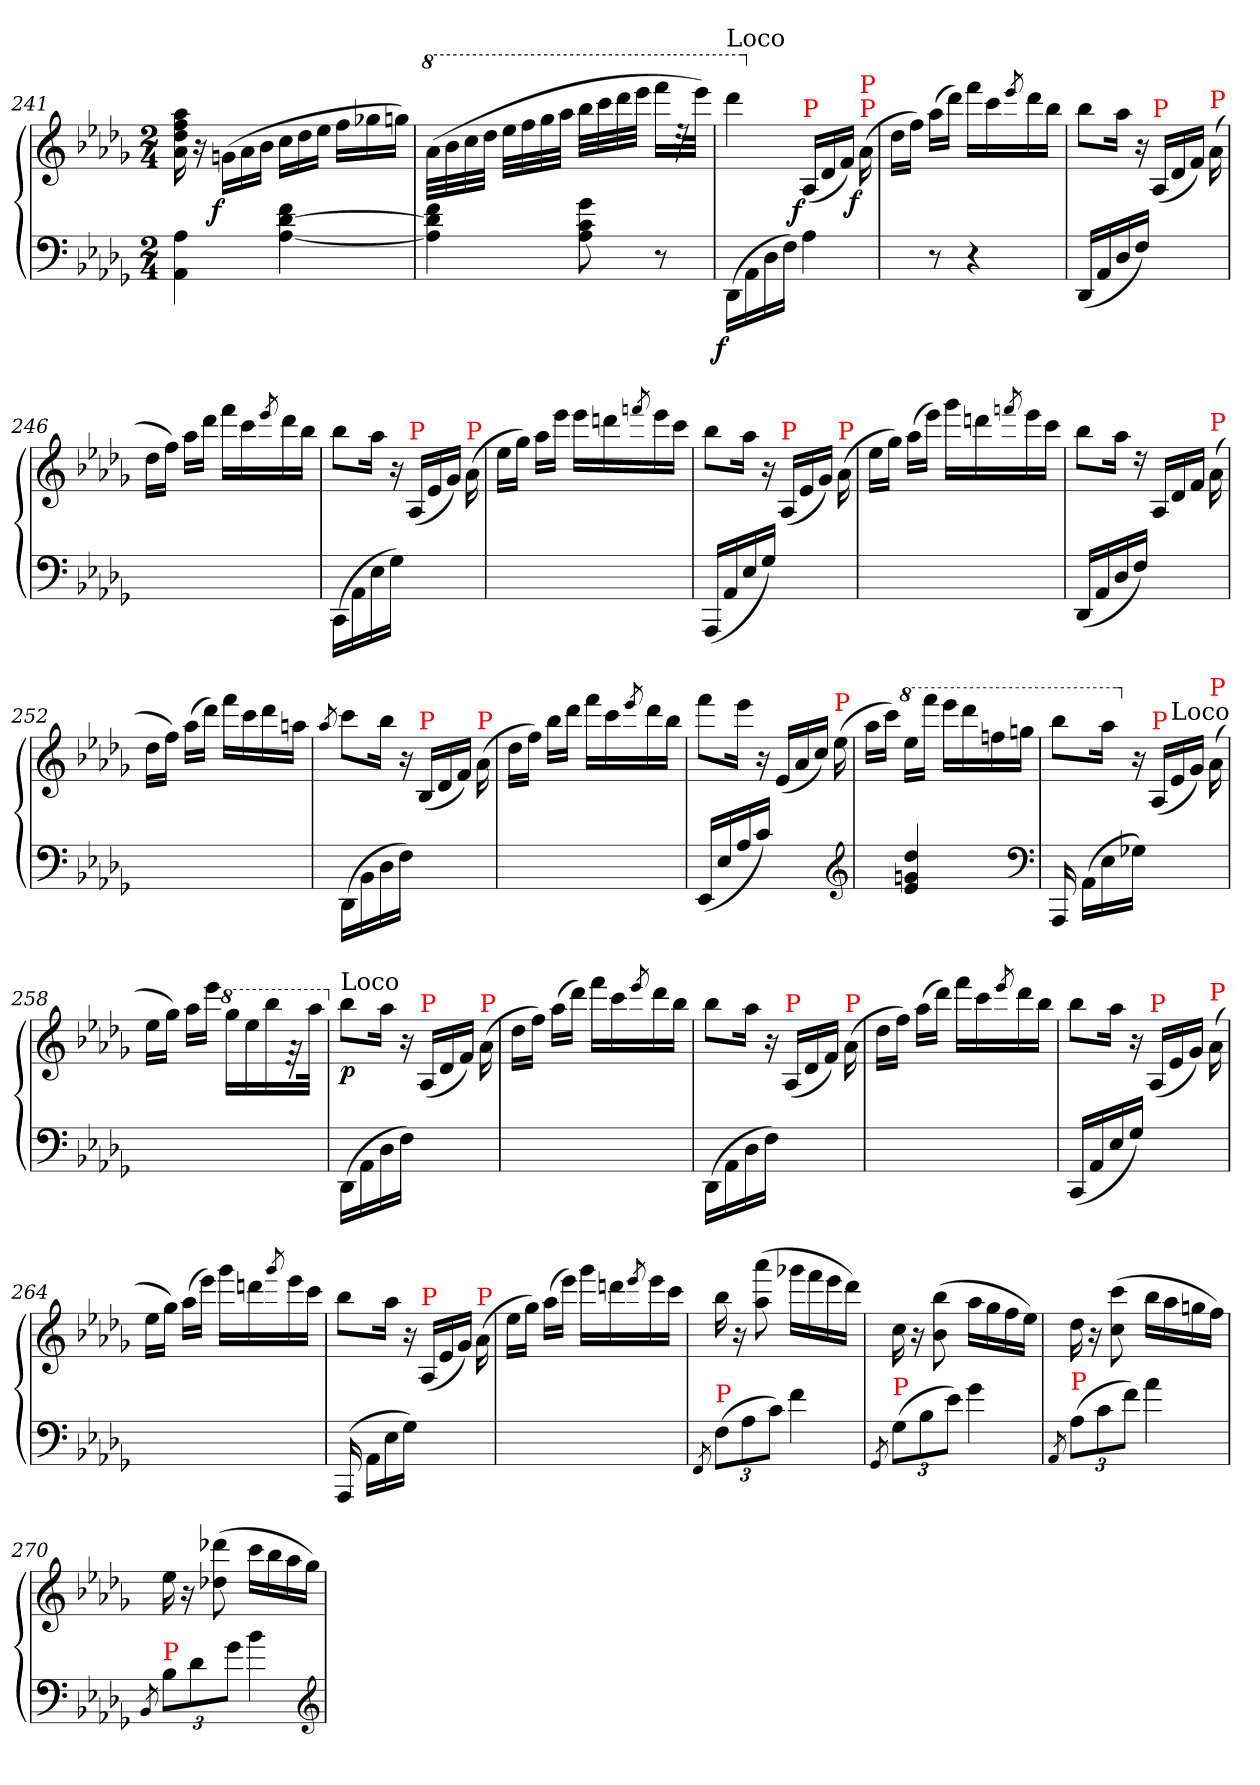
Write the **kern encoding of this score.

**kern	**kern	**dynam
*part1	*part1	*part1
*staff2	*staff1	*staff1/2
*clefF4	*clefG2	*
*k[b-e-a-d-g-]	*k[b-e-a-d-g-]	*
*M2/4	*M2/4	*
=241	=241	=241
4A-\ 4AA-\	16aa-\ 16ff\ 16dd-\ 16a-\	.
.	16r	.
*	*Xtuplet	*
!	!	!LO:DY:b:rj
.	(>24gn\LL	f
.	24a-	.
.	24b-JJ	.
4f [4d- [4A-	24cc\LL	.
.	24dd-	.
.	24ee-JJ	.
.	24ff\LL	.
.	24gg-X	.
.	24ggnJJ)	.
=242	=242	=242
*	*8va	*
4f 4d-] 4A-]	(>32aa-\LLL	.
.	32bb-	.
.	32ccc	.
.	32ddd-JJJ	.
.	32eee-\LLL	.
.	32fff	.
.	32ggg-	.
.	32aaa-JJJ	.
8g- 8c 8A-	32bbb-\LLL	.
.	32cccc	.
.	32dddd-	.
.	32eeee-JJJ	.
8r	16ffffLL	.
.	32rbb	.
.	32eeee-JJk)	.
=243	=243	=243
*^	*^	*
!	!	!LO:TX:a:t=Loco	!	!
!	!	!	!	!LO:DY:b=2:rj
4ryy	(>16DD-\LL	4dddd-	4.ryy	f
.	16AA-	.	.	.
.	16D-	.	.	.
.	16FJJ)	.	.	.
*	*	*X8va	*	*
!	!	!LO:TX:a:color=red:t=P	!	!
!	!	!	!	!LO:DY:b:rj
16ryy	4A-\	(<16A-/LL	.	f
8ryy	.	16d-/	.	.
.	.	16f/JJ)	16ryy	.
!	!	!LO:TX:a:color=red:t=P	!	!
!	!	!LO:TX:a:color=red:t=P	!	!
!	!	!	!	!LO:DY:b:rj
16ryy	.	16ryy	(>16a-\	f
*v	*v	*	*	*
*	*v	*v	*
=244	=244	=244
8ryy	16dd-\LL	.
.	16ffJJ)	.
8r	(>16aa-\LL	.
.	16ddd-JJ)	.
4r	16fff\LL	.
.	16ccc	.
.	8qeee-/	.
.	16ddd-	.
.	16bb-JJ	.
=245	=245	=245
(<16DD-/LL	8bb-L	.
16AA-	.	.
16D-	16aa-Jk	.
16FJJ)	16r	.
!	!LO:TX:a:color=red:t=P	!
8.ryy	(<16A-/LL	.
.	16d-/	.
.	16f/JJ)	.
!	!LO:TX:a:color=red:t=P	!
16ryy	(>16a-\	.
=246	=246	=246
2ryy	16dd-LL	.
.	16ffJJ)	.
.	16aa-\LL	.
.	16ddd-JJ	.
.	16fff\LL	.
.	16ccc	.
.	8qeee-/	.
.	16ddd-	.
.	16bb-JJ	.
=247	=247	=247
(>16CC\LL	8bb-\L	.
16AA-	.	.
16E-	16aa-Jk	.
16G-JJ)	16r	.
!	!LO:TX:a:color=red:t=P	!
8.ryy	(<16A-/LL	.
.	16e-/	.
.	16g-/JJ)	.
!	!LO:TX:a:color=red:t=P	!
16ryy	(>16a-\	.
=248	=248	=248
2ryy	16ee-LL	.
.	16gg-JJ)	.
.	16aa-\LL	.
.	16eee-JJ	.
.	16eee-\LL	.
.	16dddn	.
.	8qfffn/	.
.	16eee-	.
.	16cccJJ	.
=249	=249	=249
(<16AAA-/LL	8bb-\L	.
16AA-	.	.
16E-	16aa-Jk	.
16G-JJ)	16r	.
!	!LO:TX:a:color=red:t=P	!
8.ryy	(<16A-/LL	.
.	16e-/	.
.	16g-/JJ)	.
!	!LO:TX:a:color=red:t=P	!
16ryy	(>16a-\	.
=250	=250	=250
2ryy	16ee-\LL	.
.	16gg-JJ)	.
.	(>16aa-LL	.
.	16eee-JJ)	.
.	16ggg-\LL	.
.	16dddn	.
.	8qfffn/	.
.	16eee-	.
.	16cccJJ	.
=251	=251	=251
(<16DD-/LL	8bb-\L	.
16AA-	.	.
16D-	16aa-Jk	.
16FJJ)	16rdd	.
8.ryy	16A-/LL	.
.	16d-/	.
.	16f/JJ	.
!	!LO:TX:a:color=red:t=P	!
16ryy	(>16a-\	.
=252	=252	=252
2ryy	16dd-\LL	.
.	16ffJJ)	.
.	(>16aa-LL	.
.	16ddd-JJ)	.
.	16fffLL	.
.	16ccc	.
.	16ddd-	.
.	16aanJJ	.
=253	=253	=253
.	8qaa-/	.
(>16DD-\LL	8ccc\L	.
16BB-	.	.
16D-	16bb-Jk	.
16FJJ)	16r	.
!	!LO:TX:a:color=red:t=P	!
8.ryy	(<16B-/LL	.
.	16d-/	.
.	16f/JJ)	.
!	!LO:TX:a:color=red:t=P	!
16ryy	(>16a-\	.
=254	=254	=254
2ryy	16dd-\LL	.
.	16ffJJ)	.
.	16bb-LL	.
.	16ddd-JJ	.
.	16fffLL	.
.	16ccc	.
.	8qeee-/	.
.	16ddd-	.
.	16bb-JJ	.
=255	=255	=255
(<16EE-/LL	8fffL	.
16E-	.	.
16A-	16eee-Jk	.
16cJJ)	16r	.
4ryy	(<16e-LL	.
.	16a-	.
.	16ccJJ)	.
!	!LO:TX:a:color=red:t=P	!
.	(>16ee-	.
*clefG2	*	*
=256	=256	=256
8ryy	16aa-LL	.
.	16cccJJ)	.
*	*8va	*
4dd-/ 4gn/ 4e-/	16eee-LL	.
.	16ffffJJ	.
.	16eeee-LL	.
.	16dddd-	.
8ryy	16fffn	.
.	16gggJJ	.
*clefF4	*	*
=257	=257	=257
16AAA-/	8bbb-L	.
(>16AA-\LL	.	.
16E-	16aaa-Jk	.
*	*X8va	*
16G-XJJ)	16r	.
!	!LO:TX:a:color=red:t=P	!
8.ryy	(<16A-/LL	.
!	!LO:TX:a:t=Loco	!
.	16e-/	.
.	16g-/JJ)	.
!	!LO:TX:a:color=red:t=P	!
16ryy	(>16a-\	.
=258	=258	=258
2ryy	16ee-\LL	.
.	16gg-JJ)	.
.	16aa-\LL	.
.	16eee-JJ	.
*	*8va	*
.	16ggg-\LL	.
.	16eee-	.
.	16bbb-	.
.	32ree	.
.	32aaa-JJk	.
=259	=259	=259
*	*X8va	*
!	!LO:TX:a:t=Loco	!
!	!	!LO:DY:b
(>16DD-\LL	8bb-L	p
16AA-	.	.
16D-	16aa-Jk	.
16FJJ)	16r	.
!	!LO:TX:a:color=red:t=P	!
8.ryy	(<16A-/LL	.
.	16d-/	.
.	16f/JJ)	.
!	!LO:TX:a:color=red:t=P	!
16ryy	(>16a-\	.
=260	=260	=260
2ryy	16dd-\LL	.
.	16ffJJ)	.
.	(>16aa-LL	.
.	16ddd-JJ)	.
.	16fffLL	.
.	16ccc	.
.	8qeee-/	.
.	16ddd-	.
.	16bb-JJ	.
=261	=261	=261
(>16DD-\LL	8bb-L	.
16AA-	.	.
16D-	16aa-Jk	.
16FJJ)	16r	.
!	!LO:TX:a:color=red:t=P	!
8.ryy	(<16A-/LL	.
.	16d-/	.
.	16f/JJ)	.
!	!LO:TX:a:color=red:t=P	!
16ryy	(>16a-\	.
=262	=262	=262
2ryy	16dd-\LL	.
.	16ffJJ)	.
.	(>16aa-LL	.
.	16ddd-JJ)	.
.	16fffLL	.
.	16ccc	.
.	8qeee-/	.
.	16ddd-	.
.	16bb-JJ	.
=263	=263	=263
(<16CC/LL	8bb-L	.
16AA-	.	.
16E-	16aa-Jk	.
16G-JJ)	16r	.
!	!LO:TX:a:color=red:t=P	!
8.ryy	(<16A-/LL	.
.	16e-/	.
.	16g-/JJ)	.
!	!LO:TX:a:color=red:t=P	!
16ryy	(>16a-\	.
=264	=264	=264
2ryy	16ee-\LL	.
.	16gg-JJ)	.
.	(>16aa-\LL	.
.	16eee-JJ)	.
.	16ggg-\LL	.
.	16dddn	.
.	8qggg-/	.
.	16eee-	.
.	16cccJJ	.
=265	=265	=265
(>16AAA-/	8bb-L	.
16AA-\LL	.	.
16E-	16aa-Jk	.
16G-JJ)	16r	.
!	!LO:TX:a:color=red:t=P	!
8.ryy	(<16A-/LL	.
.	16e-/	.
.	16g-/JJ)	.
!	!LO:TX:a:color=red:t=P	!
16ryy	(>16a-\	.
=266	=266	=266
2ryy	16ee-\LL	.
.	16gg-JJ)	.
.	(>16aa-LL	.
.	16eee-JJ)	.
.	16ggg-\LL	.
.	16ddd	.
.	8qeee-/	.
.	16eee-	.
.	16cccJJ	.
=267	=267	=267
8qFF/	.	.
*Xbrackettup	*	*
!LO:TX:a:color=red:t=P	!	!
(>12FL	16bb-\	.
.	16r	.
12A-	.	.
.	(>8aaa-\ 8aa-\	.
12cJ)	.	.
4f	16ggg-XLL	.
.	16fff	.
.	16eee-	.
.	16ddd-JJ)	.
=268	=268	=268
8qGG-/	.	.
!LO:TX:a:color=red:t=P	!	!
(>12G-L	16cc\	.
.	16r	.
12B-	.	.
.	(>8bb-\ 8b-\	.
12e-J)	.	.
4g-	16aa-\LL	.
.	16gg-	.
.	16ff	.
.	16ee-JJ)	.
=269	=269	=269
8qAA-/	.	.
!LO:TX:a:color=red:t=P	!	!
(>12A-L	16dd-	.
.	16r	.
12c	.	.
.	(>8ccc 8cc	.
12fJ)	.	.
4a-	16bb-LL	.
.	16aa-	.
.	16ggn	.
.	16ffJJ)	.
=270	=270	=270
8qBB-/	.	.
!LO:TX:a:color=red:t=P	!	!
12B-\L	16ee-	.
.	16r	.
12d-	.	.
.	(>8ddd-X 8dd-X	.
12g-J	.	.
4b-	16ccc\LL	.
.	16bb-	.
.	16aa-	.
.	16gg-JJ)	.
*clefG2	*	*
=	=	=
*-	*-	*-
